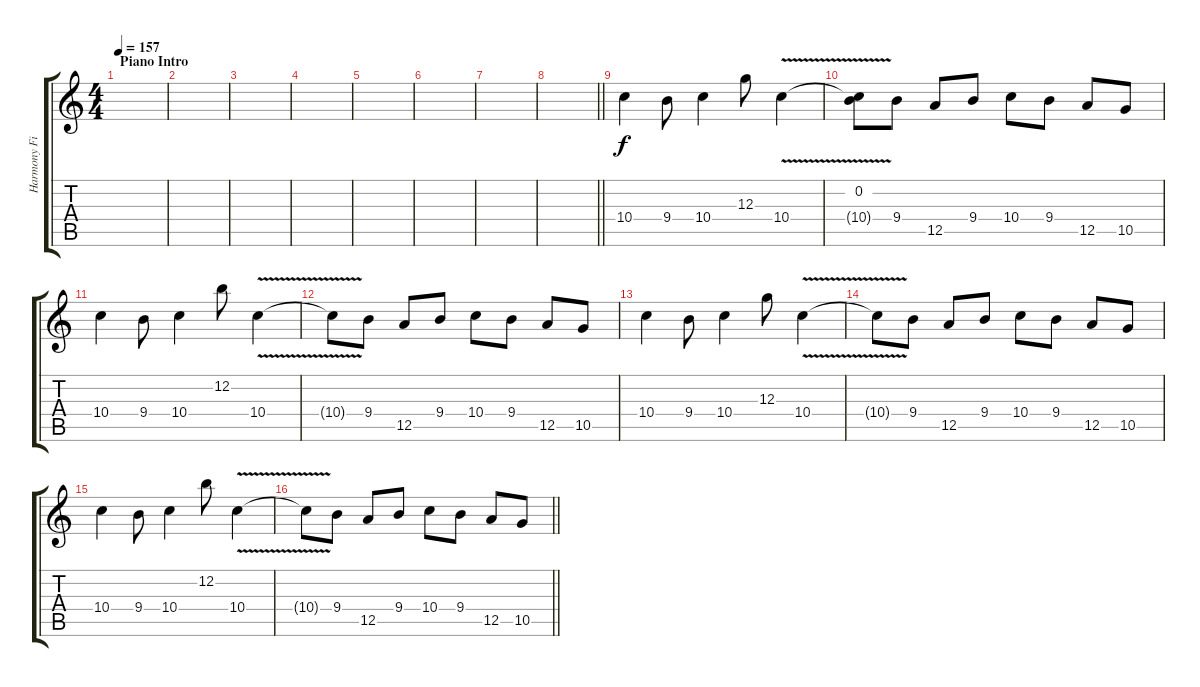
\track ("Harmony Fills" "Harmony Fi") {instrument distortionguitar}
\staff {score tabs}
\tuning (E4 B3 G3 D3 A2 D2) {hide}
\ts (4 4)
\section ("" "Piano Intro")
\tempo 157
\clef g2
\ks c
|
|
|
|
|
|
|
\barLineRight lightlight
|
\section ("" "")
10.4.4{balance 0} 9.4.8 10.4.4 12.3.8 10.4{v}.4 |
(0.2 10.4{t}).8 9.4.8 12.5.8 9.4.8 10.4.8 9.4.8 12.5.8 10.5.8 |
10.4.4 9.4.8 10.4.4 12.2.8 10.4{v}.4 |
10.4{t}.8 9.4.8 12.5.8 9.4.8 10.4.8 9.4.8 12.5.8 10.5.8 |
10.4.4 9.4.8 10.4.4 12.3.8 10.4{v}.4 |
10.4{t}.8 9.4.8 12.5.8 9.4.8 10.4.8 9.4.8 12.5.8 10.5.8 |
10.4.4 9.4.8 10.4.4 12.2.8 10.4{v}.4 |
\barLineRight lightlight
10.4{t}.8 9.4.8 12.5.8 9.4.8 10.4.8 9.4.8 12.5.8 10.5.8
